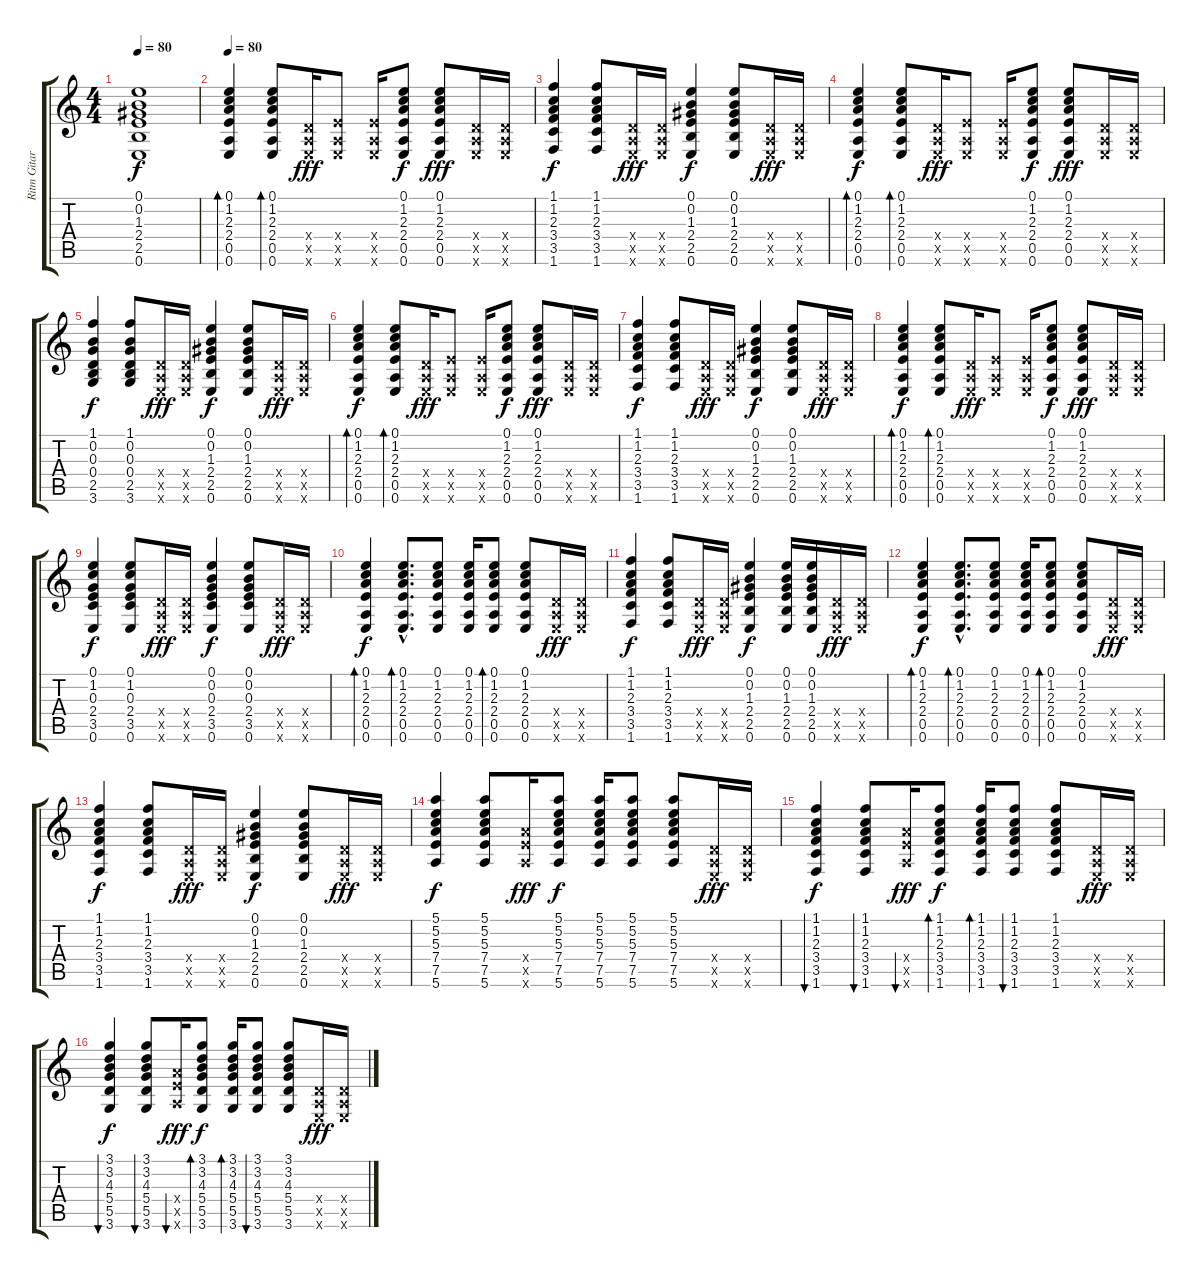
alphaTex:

\track ("Ritm Gitar" "Ritm Gitar") {instrument electricguitarjazz}
\staff {score tabs}
\tuning (E4 B3 G3 D3 A2 E2) {hide}
\ts (4 4)
\tempo 80
\clef g2
\ks c
(0.1{t} 0.2{t} 1.3{t} 2.4{t} 2.5{t} 0.6{t}).1{dy f} |
\tempo 80
(0.1 1.2 2.3 2.4 0.5 0.6).4{bd 30 volume 12 instrument acousticguitarnylon} (0.1 1.2 2.3 2.4 0.5 0.6).8{bd 30} (0.4{x} 0.5{x} 0.6{x}).16{dy fff} (2.4{x} 0.5{x} 0.6{x}).8 (2.4{x} 0.5{x} 0.6{x}).16 (0.1 1.2 2.3 2.4 0.5 0.6).8{dy f} (0.1 1.2 2.3 2.4 0.5 0.6).8{dy fff} (0.4{x} 0.5{x} 0.6{x}).16 (0.4{x} 0.5{x} 0.6{x}).16 |
(1.1 1.2 2.3 3.4 3.5 1.6).4{dy f} (1.1 1.2 2.3 3.4 3.5 1.6).8 (0.4{x} 0.5{x} 0.6{x}).16{dy fff} (0.4{x} 0.5{x} 0.6{x}).16 (0.1 0.2 1.3 2.4 2.5 0.6).4{dy f} (0.1 0.2 1.3 2.4 2.5 0.6).8 (0.4{x} 0.5{x} 0.6{x}).16{dy fff} (0.4{x} 0.5{x} 0.6{x}).16 |
(0.1 1.2 2.3 2.4 0.5 0.6).4{bd 30 dy f} (0.1 1.2 2.3 2.4 0.5 0.6).8{bd 30} (0.4{x} 0.5{x} 0.6{x}).16{dy fff} (2.4{x} 0.5{x} 0.6{x}).8 (2.4{x} 0.5{x} 0.6{x}).16 (0.1 1.2 2.3 2.4 0.5 0.6).8{dy f} (0.1 1.2 2.3 2.4 0.5 0.6).8{dy fff} (0.4{x} 0.5{x} 0.6{x}).16 (0.4{x} 0.5{x} 0.6{x}).16 |
(1.1 0.2 0.3 0.4 2.5 3.6).4{dy f} (1.1 0.2 0.3 0.4 2.5 3.6).8 (0.4{x} 0.5{x} 0.6{x}).16{dy fff} (0.4{x} 0.5{x} 0.6{x}).16 (0.1 0.2 1.3 2.4 2.5 0.6).4{dy f} (0.1 0.2 1.3 2.4 2.5 0.6).8 (0.4{x} 0.5{x} 0.6{x}).16{dy fff} (0.4{x} 0.5{x} 0.6{x}).16 |
(0.1 1.2 2.3 2.4 0.5 0.6).4{bd 30 dy f} (0.1 1.2 2.3 2.4 0.5 0.6).8{bd 30} (0.4{x} 0.5{x} 0.6{x}).16{dy fff} (2.4{x} 0.5{x} 0.6{x}).8 (2.4{x} 0.5{x} 0.6{x}).16 (0.1 1.2 2.3 2.4 0.5 0.6).8{dy f} (0.1 1.2 2.3 2.4 0.5 0.6).8{dy fff} (0.4{x} 0.5{x} 0.6{x}).16 (0.4{x} 0.5{x} 0.6{x}).16 |
(1.1 1.2 2.3 3.4 3.5 1.6).4{dy f} (1.1 1.2 2.3 3.4 3.5 1.6).8 (0.4{x} 0.5{x} 0.6{x}).16{dy fff} (0.4{x} 0.5{x} 0.6{x}).16 (0.1 0.2 1.3 2.4 2.5 0.6).4{dy f} (0.1 0.2 1.3 2.4 2.5 0.6).8 (0.4{x} 0.5{x} 0.6{x}).16{dy fff} (0.4{x} 0.5{x} 0.6{x}).16 |
(0.1 1.2 2.3 2.4 0.5 0.6).4{bd 30 dy f} (0.1 1.2 2.3 2.4 0.5 0.6).8{bd 30} (0.4{x} 0.5{x} 0.6{x}).16{dy fff} (2.4{x} 0.5{x} 0.6{x}).8 (2.4{x} 0.5{x} 0.6{x}).16 (0.1 1.2 2.3 2.4 0.5 0.6).8{dy f} (0.1 1.2 2.3 2.4 0.5 0.6).8{dy fff} (0.4{x} 0.5{x} 0.6{x}).16 (0.4{x} 0.5{x} 0.6{x}).16 |
(0.1 1.2 0.3 2.4 3.5 0.6).4{dy f} (0.1 1.2 0.3 2.4 3.5 0.6).8 (0.4{x} 0.5{x} 0.6{x}).16{dy fff} (0.4{x} 0.5{x} 0.6{x}).16 (0.1 0.2 0.3 2.4 3.5 0.6).4{dy f} (0.1 0.2 0.3 2.4 3.5 0.6).8 (0.4{x} 0.5{x} 0.6{x}).16{dy fff} (0.4{x} 0.5{x} 0.6{x}).16 |
(0.1 1.2 2.3 2.4 0.5 0.6).4{bd 30 dy f} (0.1{hac} 1.2{hac} 2.3{hac} 2.4 0.5{hac} 0.6{hac}).8{d bd 30} (0.1 1.2 2.3 2.4 0.5 0.6).8 (0.1 1.2 2.3 2.4 0.5 0.6).16 (0.1 1.2 2.3 2.4 0.5 0.6).8{bd 30} (0.1 1.2 2.3 2.4 0.5 0.6).8 (0.4{x} 0.5{x} 0.6{x}).16{dy fff} (0.4{x} 0.5{x} 0.6{x}).16 |
(1.1 1.2 2.3 3.4 3.5 1.6).4{dy f} (1.1 1.2 2.3 3.4 3.5 1.6).8 (0.4{x} 0.5{x} 0.6{x}).16{dy fff} (0.4{x} 0.5{x} 0.6{x}).16 (0.1 0.2 1.3 2.4 2.5 0.6).4{dy f} (0.1 0.2 1.3 2.4 2.5 0.6).16 (0.1 0.2 1.3 2.4 2.5 0.6).16 (0.4{x} 0.5{x} 0.6{x}).16{dy fff} (0.4{x} 0.5{x} 0.6{x}).16 |
(0.1 1.2 2.3 2.4 0.5 0.6).4{bd 30 dy f} (0.1{hac} 1.2{hac} 2.3{hac} 2.4 0.5{hac} 0.6{hac}).8{d bd 30} (0.1 1.2 2.3 2.4 0.5 0.6).8 (0.1 1.2 2.3 2.4 0.5 0.6).16 (0.1 1.2 2.3 2.4 0.5 0.6).8{bd 30} (0.1 1.2 2.3 2.4 0.5 0.6).8 (0.4{x} 0.5{x} 0.6{x}).16{dy fff} (0.4{x} 0.5{x} 0.6{x}).16 |
(1.1 1.2 2.3 3.4 3.5 1.6).4{dy f} (1.1 1.2 2.3 3.4 3.5 1.6).8 (0.4{x} 0.5{x} 0.6{x}).16{dy fff} (0.4{x} 0.5{x} 0.6{x}).16 (0.1 0.2 1.3 2.4 2.5 0.6).4{dy f} (0.1 0.2 1.3 2.4 2.5 0.6).8 (0.4{x} 0.5{x} 0.6{x}).16{dy fff} (0.4{x} 0.5{x} 0.6{x}).16 |
(5.1 5.2 5.3 7.4 7.5 5.6).4{dy f volume 7 instrument distortionguitar} (5.1 5.2 5.3 7.4 7.5 5.6).8 (7.4{x} 7.5{x} 5.6{x}).16{dy fff} (5.1 5.2 5.3 7.4 7.5 5.6).8{dy f} (5.1 5.2 5.3 7.4 7.5 5.6).16 (5.1 5.2 5.3 7.4 7.5 5.6).8 (5.1 5.2 5.3 7.4 7.5 5.6).8 (0.4{x} 0.5{x} 0.6{x}).16{dy fff} (0.4{x} 0.5{x} 0.6{x}).16 |
(1.1 1.2 2.3 3.4 3.5 1.6).4{bu 30 dy f} (1.1 1.2 2.3 3.4 3.5 1.6).8{bu 30} (7.4{x} 7.5{x} 5.6{x}).16{bu 30 dy fff} (1.1 1.2 2.3 3.4 3.5 1.6).8{bd 30 dy f} (1.1 1.2 2.3 3.4 3.5 1.6).16{bd 30} (1.1 1.2 2.3 3.4 3.5 1.6).8{bu 30} (1.1 1.2 2.3 3.4 3.5 1.6).8 (0.4{x} 0.5{x} 0.6{x}).16{dy fff} (0.4{x} 0.5{x} 0.6{x}).16 |
(3.1 3.2 4.3 5.4 5.5 3.6).4{bu 30 dy f} (3.1 3.2 4.3 5.4 5.5 3.6).8{bu 30} (7.4{x} 7.5{x} 5.6{x}).16{bu 30 dy fff} (3.1 3.2 4.3 5.4 5.5 3.6).8{bd 30 dy f} (3.1 3.2 4.3 5.4 5.5 3.6).16{bd 30} (3.1 3.2 4.3 5.4 5.5 3.6).8{bu 30} (3.1 3.2 4.3 5.4 5.5 3.6).8 (0.4{x} 0.5{x} 0.6{x}).16{dy fff} (0.4{x} 0.5{x} 0.6{x}).16
